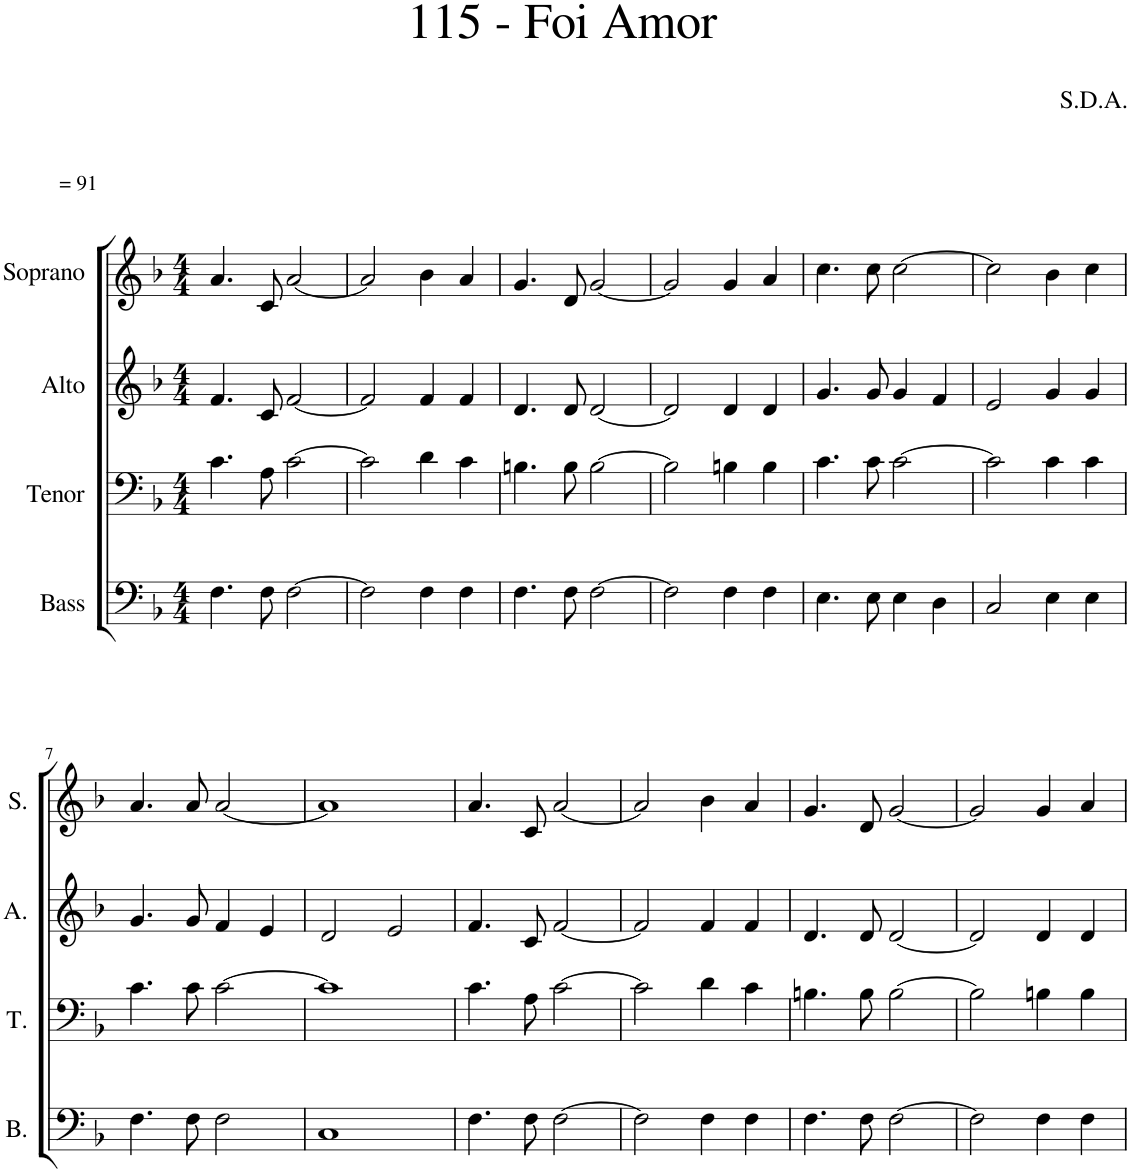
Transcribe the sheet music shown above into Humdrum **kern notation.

**kern	**kern	**kern	**kern
*part4	*part3	*part2	*part1
*staff4	*staff3	*staff2	*staff1
*I"Bass	*I"Tenor	*I"Alto	*I"Soprano
*I'B.	*I'T.	*I'A.	*I'S.
*clefF4	*clefF4	*clefG2	*clefG2
*k[b-]	*k[b-]	*k[b-]	*k[b-]
*M4/4	*M4/4	*M4/4	*M4/4
=1	=1	=1	=1
!	!	!	!LO:TX:a:t== 91
4.F\	4.c\	4.f/	4.a/
8F\	8A\	8c/	8c/
[2F\	[2c\	[2f/	[2a/
=2	=2	=2	=2
2F\]	2c\]	2f/]	2a/]
4F\	4d\	4f/	4b-\
4F\	4c\	4f/	4a/
=3	=3	=3	=3
4.F\	4.Bn\	4.d/	4.g/
8F\	8B\	8d/	8d/
[2F\	[2B\	[2d/	[2g/
=4	=4	=4	=4
2F\]	2B\]	2d/]	2g/]
4F\	4Bn\	4d/	4g/
4F\	4B\	4d/	4a/
=5	=5	=5	=5
4.E\	4.c\	4.g/	4.cc\
8E\	8c\	8g/	8cc\
4E\	[2c\	4g/	[2cc\
4D\	.	4f/	.
=6	=6	=6	=6
2C/	2c\]	2e/	2cc\]
4E\	4c\	4g/	4b-\
4E\	4c\	4g/	4cc\
!!LO:LB:g=z
=7	=7	=7	=7
4.F\	4.c\	4.g/	4.a/
8F\	8c\	8g/	8a/
2F\	[2c\	4f/	[2a/
.	.	4e/	.
=8	=8	=8	=8
1C	1c]	2d/	1a]
.	.	2e/	.
=9	=9	=9	=9
4.F\	4.c\	4.f/	4.a/
8F\	8A\	8c/	8c/
[2F\	[2c\	[2f/	[2a/
=10	=10	=10	=10
2F\]	2c\]	2f/]	2a/]
4F\	4d\	4f/	4b-\
4F\	4c\	4f/	4a/
=11	=11	=11	=11
4.F\	4.Bn\	4.d/	4.g/
8F\	8B\	8d/	8d/
[2F\	[2B\	[2d/	[2g/
=12	=12	=12	=12
2F\]	2B\]	2d/]	2g/]
4F\	4Bn\	4d/	4g/
4F\	4B\	4d/	4a/
=	=	=	=
*-	*-	*-	*-
